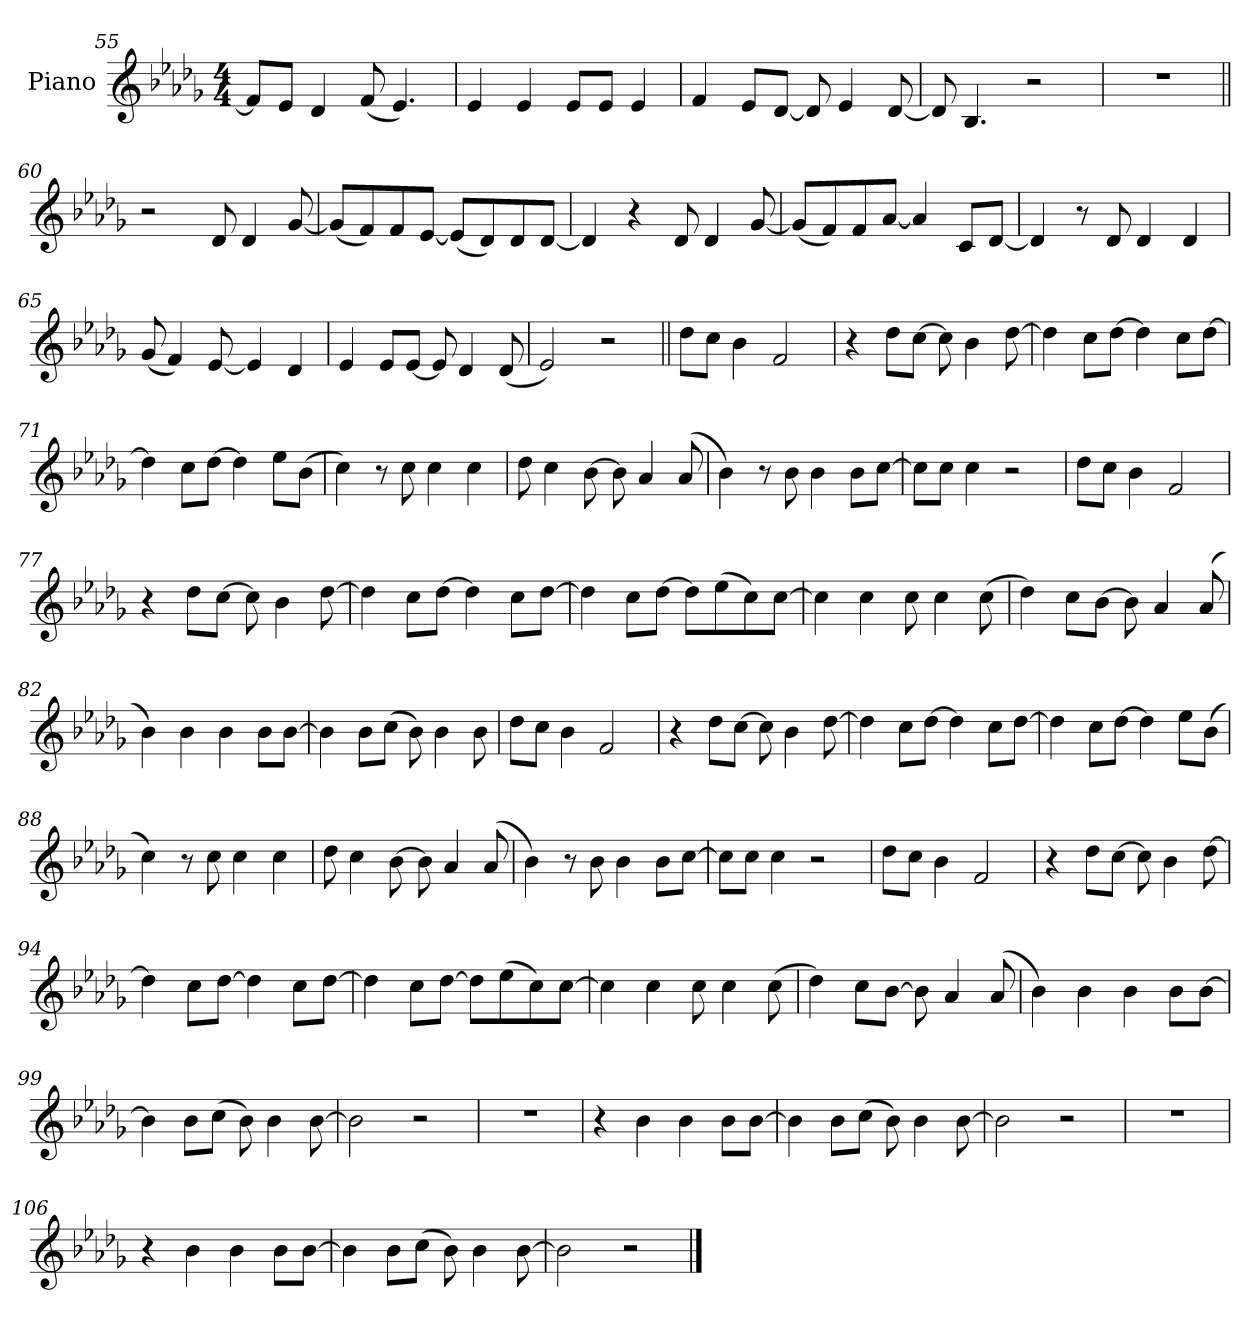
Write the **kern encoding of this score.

**kern
*part1
*staff1
*I"Piano
*I'Pno.
*clefG2
*k[b-e-a-d-g-]
*M4/4
=55
8fL]
8e-J
4d-
(<8f
4.e-)
=56
4e-
4e-
8e-L
8e-J
4e-
=57
4f
8e-L
[8d-J
8d-]
4e-
[8d-
=58
8d-]
4.B-
2r
=59
1r
=60||
2r
8d-
4d-
[8g-
=61
(<8g-L]
8f)
8f
[8e-J
(<8e-L]
8d-)
8d-
[8d-J
=62
4d-]
4r
8d-
4d-
[8g-
=63
(<8g-L]
8f)
8f
[8a-J
4a-]
8cL
[8d-J
=64
4d-]
8r
8d-
4d-
4d-
=65
(<8g-
4f)
[8e-
4e-]
4d-
=66
4e-
8e-L
[8e-J
8e-]
4d-
(<8d-
=67
2e-)
2r
=68||
8dd-L
8ccJ
4b-
2f
=69
4r
8dd-L
[8ccJ
8cc]
4b-
[8dd-
=70
4dd-]
8ccL
[8dd-J
4dd-]
8ccL
[8dd-J
=71
4dd-]
8ccL
[8dd-J
4dd-]
8ee-L
(>8b-J
=72
4cc)
8r
8cc
4cc
4cc
=73
8dd-
4cc
[8b-
8b-]
4a-
(<8a-
=74
4b-)
8r
8b-
4b-
8b-L
[8ccJ
=75
8ccL]
8ccJ
4cc
2r
=76
8dd-L
8ccJ
4b-
2f
=77
4r
8dd-L
[8ccJ
8cc]
4b-
[8dd-
=78
4dd-]
8ccL
[8dd-J
4dd-]
8ccL
[8dd-J
=79
4dd-]
8ccL
[8dd-J
8dd-L]
(>8ee-
8cc)
[8ccJ
=80
4cc]
4cc
8cc
4cc
(>8cc
=81
4dd-)
8ccL
[8b-J
8b-]
4a-
(<8a-
=82
4b-)
4b-
4b-
8b-L
[8b-J
=83
4b-]
8b-L
(>8ccJ
8b-)
4b-
8b-
=84
8dd-L
8ccJ
4b-
2f
=85
4r
8dd-L
[8ccJ
8cc]
4b-
[8dd-
=86
4dd-]
8ccL
[8dd-J
4dd-]
8ccL
[8dd-J
=87
4dd-]
8ccL
[8dd-J
4dd-]
8ee-L
(>8b-J
=88
4cc)
8r
8cc
4cc
4cc
=89
8dd-
4cc
[8b-
8b-]
4a-
(<8a-
=90
4b-)
8r
8b-
4b-
8b-L
[8ccJ
=91
8ccL]
8ccJ
4cc
2r
=92
8dd-L
8ccJ
4b-
2f
=93
4r
8dd-L
[8ccJ
8cc]
4b-
[8dd-
=94
4dd-]
8ccL
[8dd-J
4dd-]
8ccL
[8dd-J
=95
4dd-]
8ccL
[8dd-J
8dd-L]
(>8ee-
8cc)
[8ccJ
=96
4cc]
4cc
8cc
4cc
(>8cc
=97
4dd-)
8ccL
[8b-J
8b-]
4a-
(<8a-
=98
4b-)
4b-
4b-
8b-L
[8b-J
=99
4b-]
8b-L
(>8ccJ
8b-)
4b-
[8b-
=100
2b-]
2r
=101
1r
=102
4r
4b-
4b-
8b-L
[8b-J
=103
4b-]
8b-L
(>8ccJ
8b-)
4b-
[8b-
=104
2b-]
2r
=105
1r
=106
4r
4b-
4b-
8b-L
[8b-J
=107
4b-]
8b-L
(>8ccJ
8b-)
4b-
[8b-
=108
2b-]
2r
==
*-
